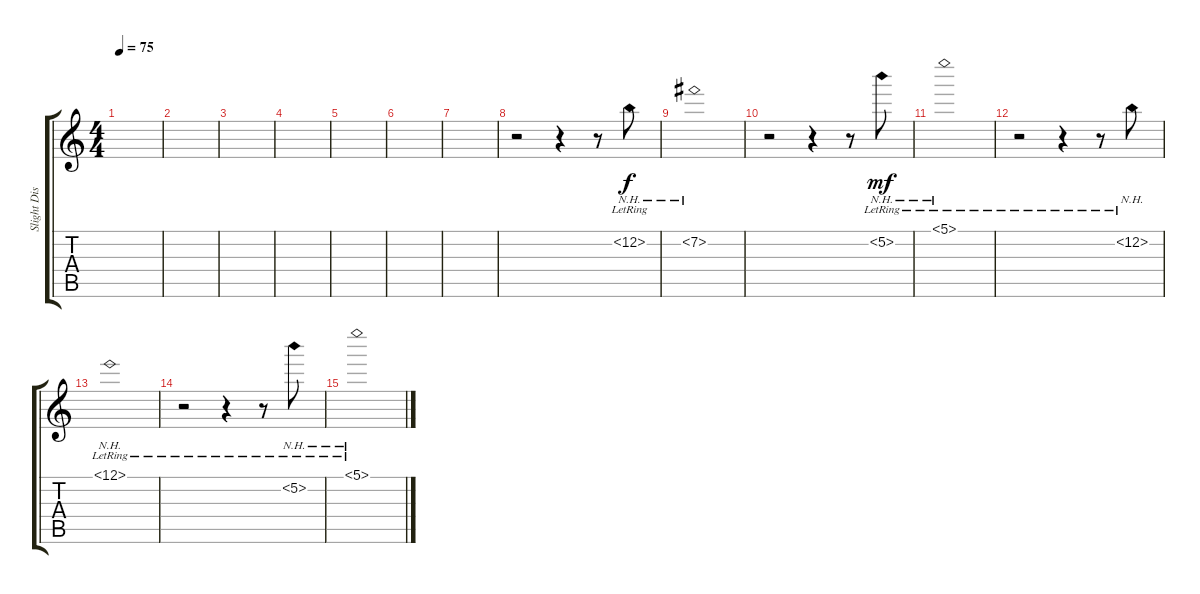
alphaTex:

\track ("Slight Dist. Guitar" "Slight Dis") {instrument electricguitarclean}
\staff {score tabs}
\tuning (E4 B3 G3 D3 A2 E2) {hide}
\ts (4 4)
\tempo 75
\clef g2
\ks c
|
|
|
|
|
|
|
r.2 r.4 r.8 12.2{nh lr}.8 |
7.2{nh}.1 |
r.2 r.4 r.8 5.2{nh lr}.8{dy mf} |
5.1{nh lr}.1 |
r.2 r.4 r.8 12.2{nh lr}.8 |
12.1{nh lr}.1 |
r.2 r.4 r.8 5.2{nh lr}.8 |
5.1{nh lr}.1
